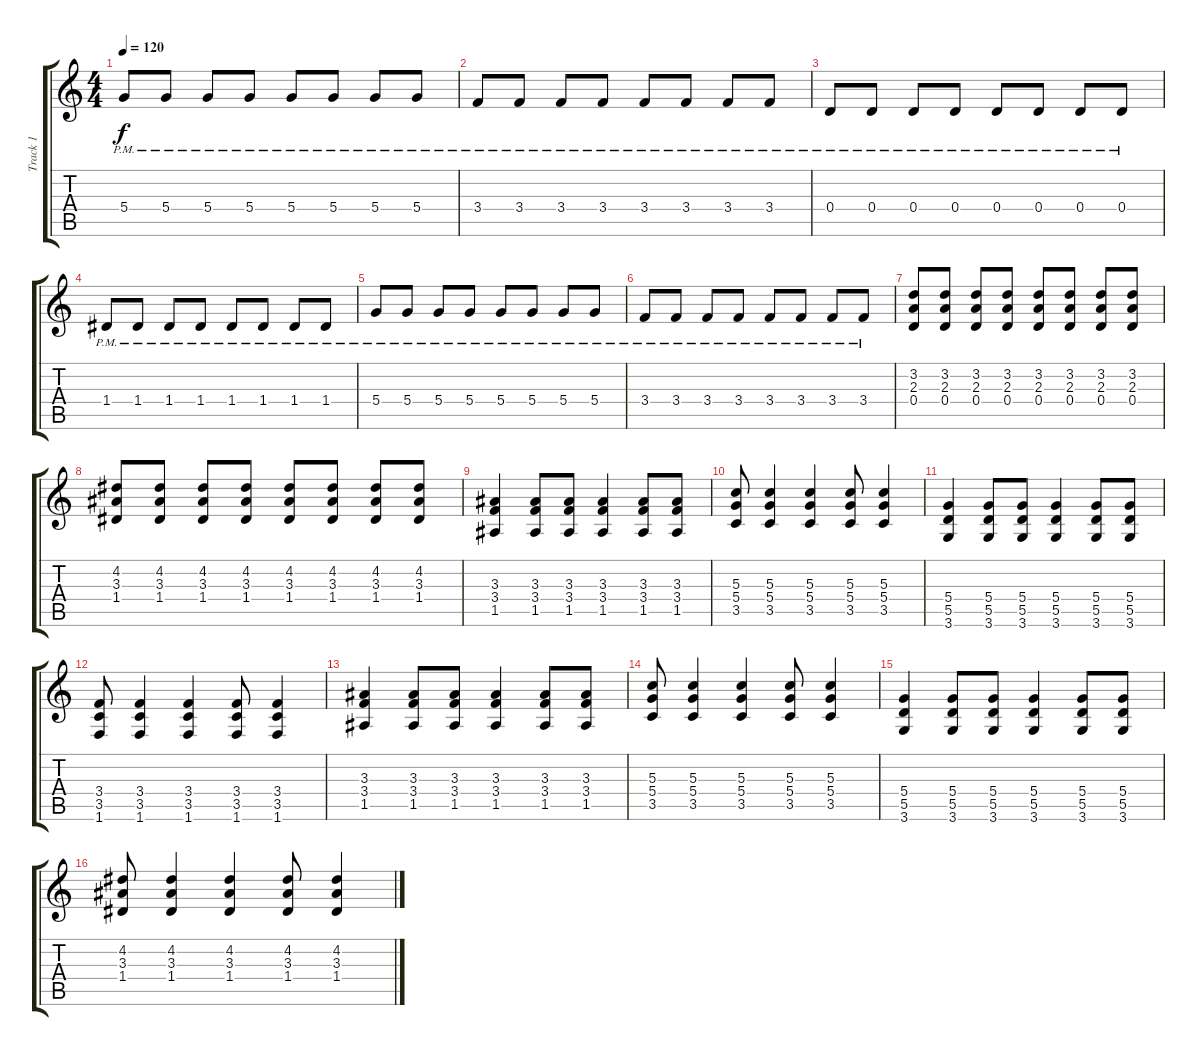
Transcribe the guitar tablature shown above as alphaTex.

\track ("Track 1" "Track 1") {instrument electricguitarclean}
\staff {score tabs}
\tuning (E4 B3 G3 D3 A2 E2) {hide}
\ts (4 4)
\tempo 120
\clef g2
\ks c
5.4{pm}.8{dy f} 5.4{pm}.8 5.4{pm}.8 5.4{pm}.8 5.4{pm}.8 5.4{pm}.8 5.4{pm}.8 5.4{pm}.8 |
3.4{pm}.8 3.4{pm}.8 3.4{pm}.8 3.4{pm}.8 3.4{pm}.8 3.4{pm}.8 3.4{pm}.8 3.4{pm}.8 |
0.4{pm}.8 0.4{pm}.8 0.4{pm}.8 0.4{pm}.8 0.4{pm}.8 0.4{pm}.8 0.4{pm}.8 0.4{pm}.8 |
1.4{pm}.8 1.4{pm}.8 1.4{pm}.8 1.4{pm}.8 1.4{pm}.8 1.4{pm}.8 1.4{pm}.8 1.4{pm}.8 |
5.4{pm}.8 5.4{pm}.8 5.4{pm}.8 5.4{pm}.8 5.4{pm}.8 5.4{pm}.8 5.4{pm}.8 5.4{pm}.8 |
3.4{pm}.8 3.4{pm}.8 3.4{pm}.8 3.4{pm}.8 3.4{pm}.8 3.4{pm}.8 3.4{pm}.8 3.4{pm}.8 |
(3.2 2.3 0.4).8{instrument distortionguitar} (3.2 2.3 0.4).8 (3.2 2.3 0.4).8 (3.2 2.3 0.4).8 (3.2 2.3 0.4).8 (3.2 2.3 0.4).8 (3.2 2.3 0.4).8 (3.2 2.3 0.4).8 |
(4.2 3.3 1.4).8 (4.2 3.3 1.4).8 (4.2 3.3 1.4).8 (4.2 3.3 1.4).8 (4.2 3.3 1.4).8 (4.2 3.3 1.4).8 (4.2 3.3 1.4).8 (4.2 3.3 1.4).8 |
(3.3 3.4 1.5).4 (3.3 3.4 1.5).8 (3.3 3.4 1.5).8 (3.3 3.4 1.5).4 (3.3 3.4 1.5).8 (3.3 3.4 1.5).8 |
(5.3 5.4 3.5).8 (5.3 5.4 3.5).4 (5.3 5.4 3.5).4 (5.3 5.4 3.5).8 (5.3 5.4 3.5).4 |
(5.4 5.5 3.6).4 (5.4 5.5 3.6).8 (5.4 5.5 3.6).8 (5.4 5.5 3.6).4 (5.4 5.5 3.6).8 (5.4 5.5 3.6).8 |
(3.4 3.5 1.6).8 (3.4 3.5 1.6).4 (3.4 3.5 1.6).4 (3.4 3.5 1.6).8 (3.4 3.5 1.6).4 |
(3.3 3.4 1.5).4 (3.3 3.4 1.5).8 (3.3 3.4 1.5).8 (3.3 3.4 1.5).4 (3.3 3.4 1.5).8 (3.3 3.4 1.5).8 |
(5.3 5.4 3.5).8 (5.3 5.4 3.5).4 (5.3 5.4 3.5).4 (5.3 5.4 3.5).8 (5.3 5.4 3.5).4 |
(5.4 5.5 3.6).4 (5.4 5.5 3.6).8 (5.4 5.5 3.6).8 (5.4 5.5 3.6).4 (5.4 5.5 3.6).8 (5.4 5.5 3.6).8 |
(4.2 3.3 1.4).8 (4.2 3.3 1.4).4 (4.2 3.3 1.4).4 (4.2 3.3 1.4).8 (4.2 3.3 1.4).4
